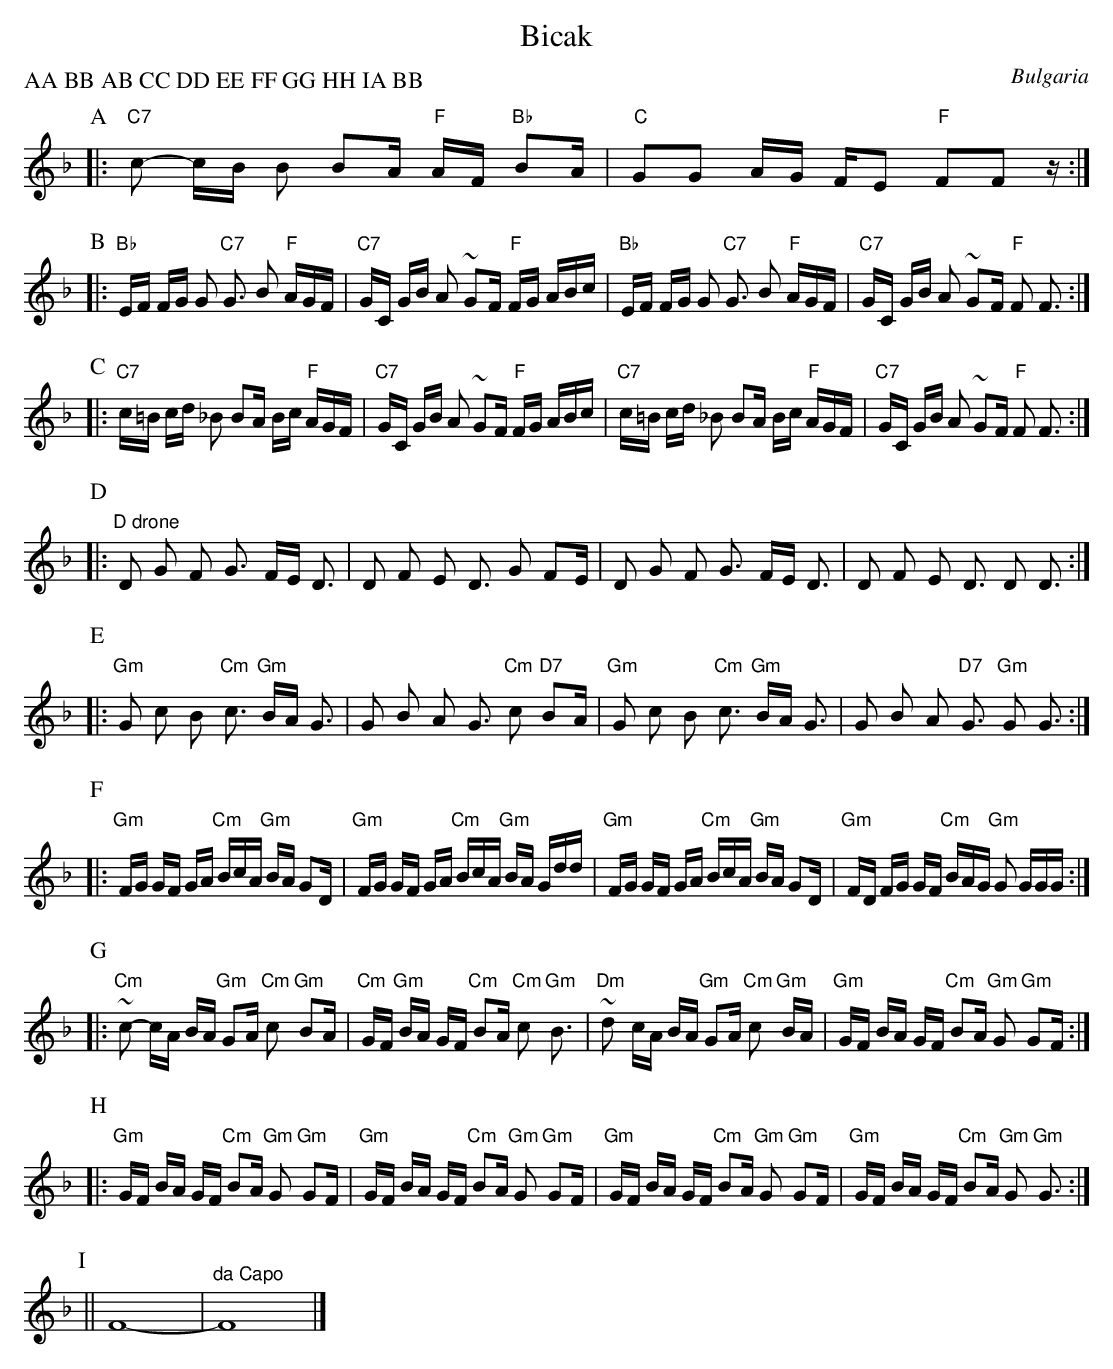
X:1
T:Bicak
O:Bulgaria
M:2.2.2.3.2.3/16
L:1/16
P:AA BB AB CC DD EE FF GG HH IA BB
K:F
P:A
|: "C7"c2- cB B2 B2A "F"AF "Bb"B2A | "C"G2G2 AG FE2 "F"F2F2z :|
P:B
|: "Bb"EF FG G2 "C7"G3 B2 "F"AGF |  "C7"GC GB A2 ~G2F "F"FG ABc |  "Bb"EF FG G2 "C7"G3 B2 "F"AGF |  "C7"GC GB A2 ~G2F "F"F2 F3 :|
P:C
|: "C7"c=B cd _B2 B2A Bc "F"AGF | "C7"GC GB A2 ~G2F "F"FG ABc | "C7"c=B cd _B2 B2A Bc "F"AGF | "C7"GC GB A2 ~G2F "F"F2 F3 :|
P:D
|: "D drone"D2 G2 F2 G3 FE D3 | D2 F2 E2 D3 G2 F2E | D2 G2 F2 G3 FE D3 | D2 F2 E2 D3 D2 D3 :|
P:E
|: "Gm"G2 c2 B2 "Cm"c3 "Gm"BA G3 | G2 B2 A2 G3 "Cm"c2 "D7"B2A | "Gm"G2 c2 B2 "Cm"c3 "Gm"BA G3 | G2 B2 A2 "D7"G3 "Gm"G2 G3 :|
P:F
|: "Gm"FG GF GA "Cm"BcA "Gm"BA G2D |  "Gm"FG GF GA "Cm"BcA "Gm"BA Gdd |  "Gm"FG GF GA "Cm"BcA "Gm"BA G2D |  "Gm"FD FG GF "Cm"BAG "Gm"G2 GGG :|
P:G
|: "Cm"~c2- cA BA "Gm"G2A "Cm"c2 "Gm"B2A |  "Cm"GF "Gm"BA GF "Cm"B2A "Cm"c2 "Gm"B3 |  "Dm"~d2- cA BA "Gm"G2A "Cm"c2 "Gm"BA |  "Gm"GF BA GF "Cm"B2A "Gm"G2 "Gm"G2F :|
P:H
|: "Gm"GF BA GF "Cm"B2A "Gm"G2 "Gm"G2F |  "Gm"GF BA GF "Cm"B2A "Gm"G2 "Gm"G2F |  "Gm"GF BA GF "Cm"B2A "Gm"G2 "Gm"G2F |  "Gm"GF BA GF "Cm"B2A "Gm"G2 "Gm"G3 :|
P:I
|| F16- | "da Capo"F16 |]
